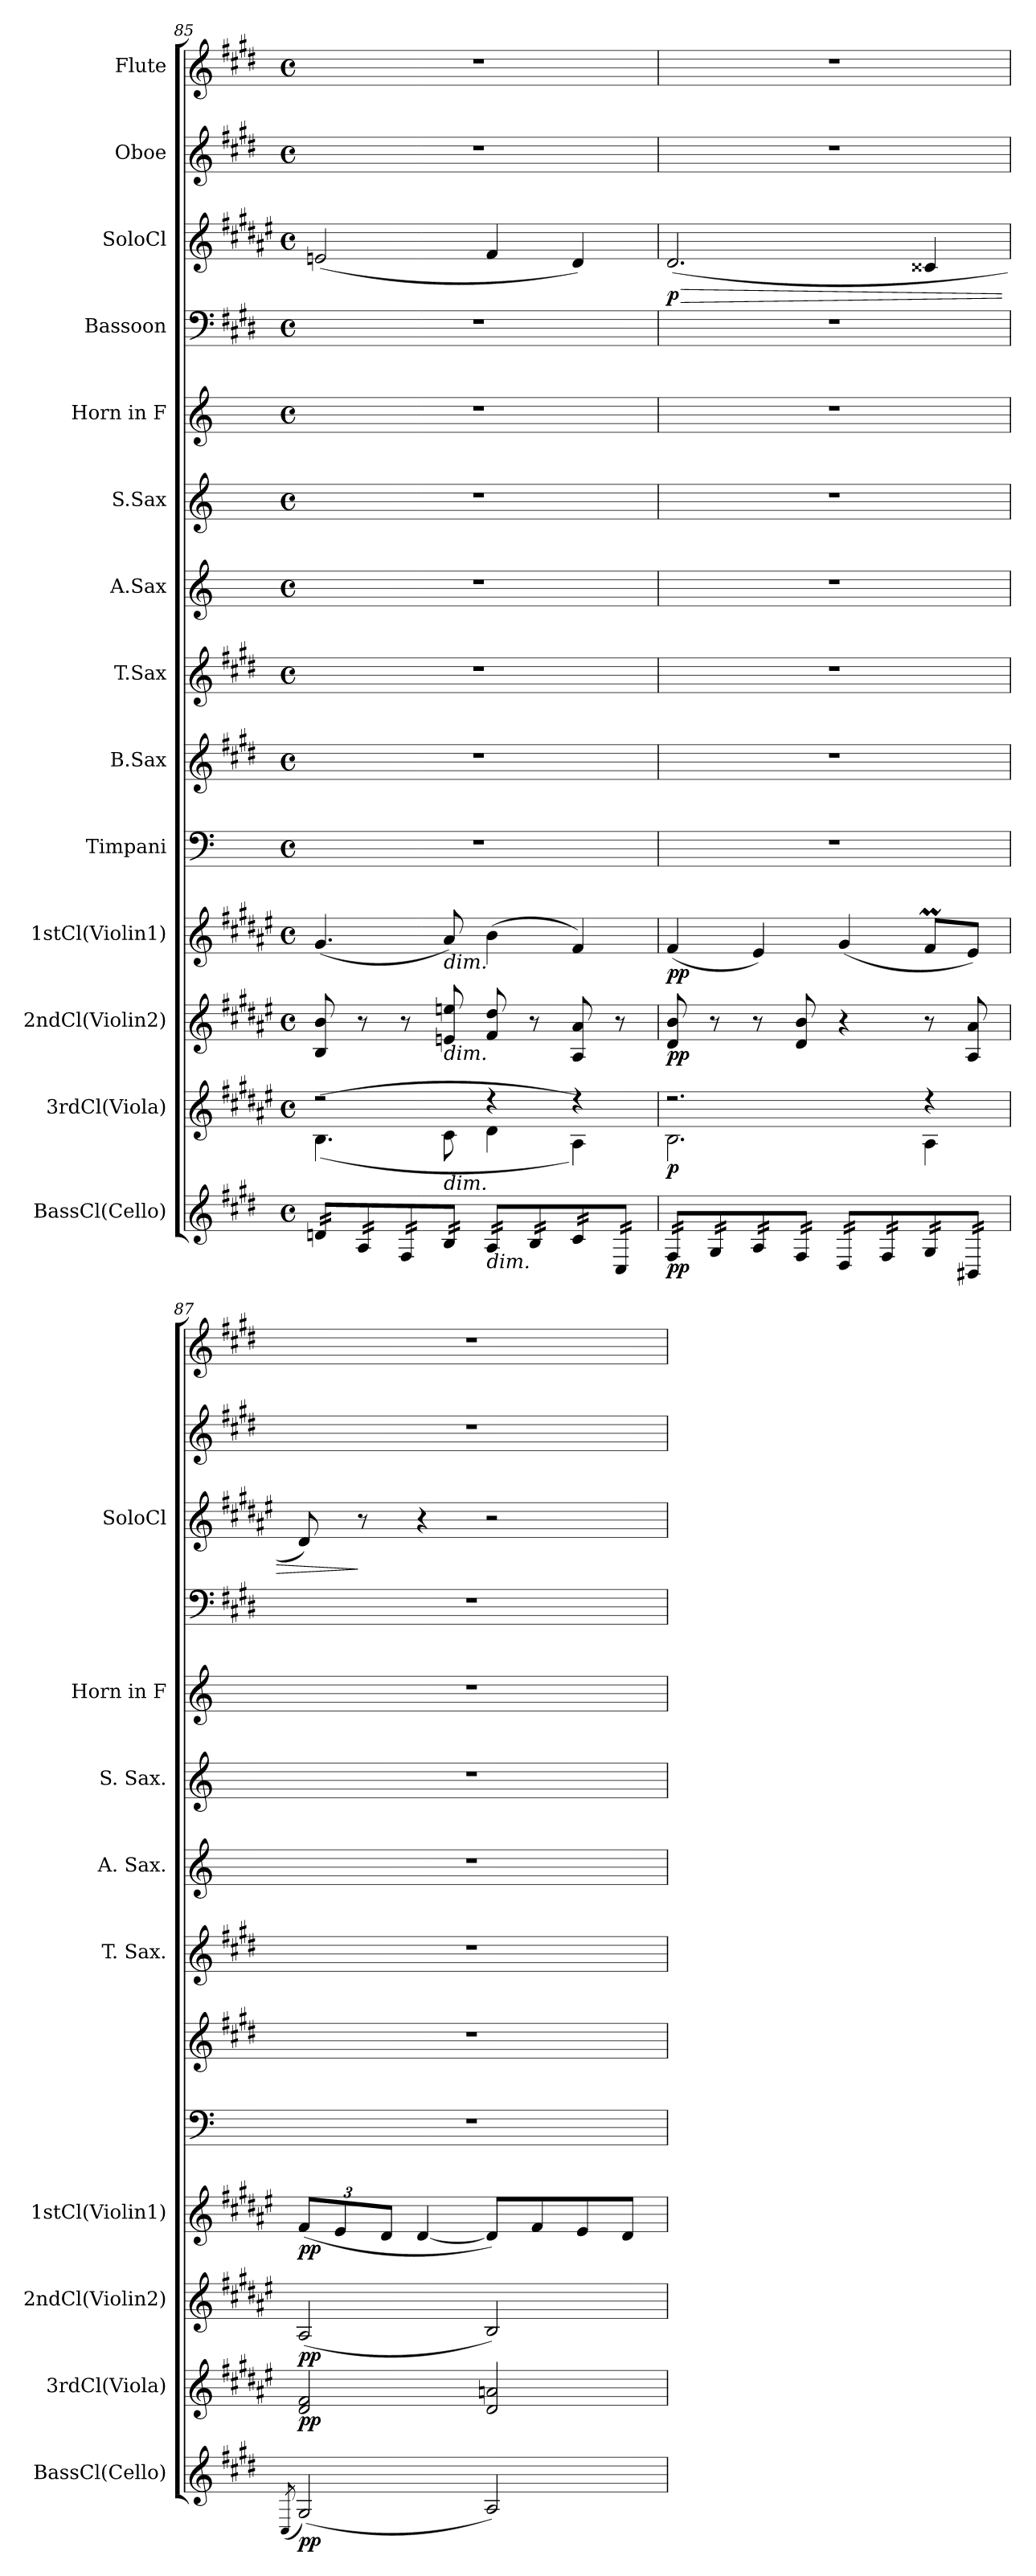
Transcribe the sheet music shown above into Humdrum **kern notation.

**kern	**dynam	**kern	**dynam	**kern	**dynam	**kern	**dynam	**kern	**kern	**kern	**kern	**kern	**kern	**kern	**kern	**dynam	**kern	**kern
*part14	*part14	*part13	*part13	*part12	*part12	*part11	*part11	*part10	*part9	*part8	*part7	*part6	*part5	*part4	*part3	*part3	*part2	*part1
*staff14	*staff14	*staff13	*staff13	*staff12	*staff12	*staff11	*staff11	*staff10	*staff9	*staff8	*staff7	*staff6	*staff5	*staff4	*staff3	*staff3	*staff2	*staff1
*I"BassCl(Cello)	*	*I"3rdCl(Viola)	*	*I"2ndCl(Violin2)	*	*I"1stCl(Violin1)	*	*I"Timpani	*I"B.Sax	*I"T.Sax	*I"A.Sax	*I"S.Sax	*I"Horn in F	*I"Bassoon	*I"SoloCl	*	*I"Oboe	*I"Flute
*I'BassCl(Cello)	*	*I'3rdCl(Viola)	*	*I'2ndCl(Violin2)	*	*I'1stCl(Violin1)	*	*	*	*I'T. Sax.	*I'A. Sax.	*I'S. Sax.	*I'Horn in F	*	*I'SoloCl	*	*	*
*clefG2	*	*clefG2	*	*clefG2	*	*clefG2	*	*clefF4	*clefG2	*clefG2	*clefG2	*clefG2	*clefG2	*clefF4	*clefG2	*	*clefG2	*clefG2
*ITrd8c14	*	*ITrd1c2	*	*ITrd1c2	*	*ITrd1c2	*	*	*ITrd12c21	*ITrd8c14	*ITrd5c9	*ITrd1c2	*ITrd4c7	*	*ITrd1c2	*	*	*
*k[f#c#g#d#]	*	*k[f#c#g#d#]	*	*k[f#c#g#d#]	*	*k[f#c#g#d#]	*	*k[]	*k[f#c#g#d#]	*k[f#c#g#d#]	*k[b-e-a-]	*k[b-e-]	*k[b-]	*k[f#c#g#d#]	*k[f#c#g#d#]	*	*k[f#c#g#d#]	*k[f#c#g#d#]
*M4/4	*	*M4/4	*	*M4/4	*	*M4/4	*	*M4/4	*M4/4	*M4/4	*M4/4	*M4/4	*M4/4	*M4/4	*M4/4	*	*M4/4	*M4/4
*met(c)	*	*met(c)	*	*met(c)	*	*met(c)	*	*met(c)	*met(c)	*met(c)	*met(c)	*met(c)	*met(c)	*met(c)	*met(c)	*	*met(c)	*met(c)
=85	=85	=85	=85	=85	=85	=85	=85	=85	=85	=85	=85	=85	=85	=85	=85	=85	=85	=85
*	*	*^	*	*	*	*	*	*	*	*	*	*	*	*	*	*	*	*
*tremolo	*	*	*	*	*	*	*	*	*	*	*	*	*	*	*	*	*	*	*
32Dn/LLL	.	(<2r	(<4.A\	.	8A/ 8a/	.	(<4.f#/	.	1r	1r	1r	1r	1r	1r	1r	(<2dn/	.	1r	1r
32Dn/	.	.	.	.	.	.	.	.	.	.	.	.	.	.	.	.	.	.	.
32Dn/	.	.	.	.	.	.	.	.	.	.	.	.	.	.	.	.	.	.	.
32Dn/	.	.	.	.	.	.	.	.	.	.	.	.	.	.	.	.	.	.	.
32AA/	.	.	.	.	8r	.	.	.	.	.	.	.	.	.	.	.	.	.	.
32AA/	.	.	.	.	.	.	.	.	.	.	.	.	.	.	.	.	.	.	.
32AA/	.	.	.	.	.	.	.	.	.	.	.	.	.	.	.	.	.	.	.
32AA/	.	.	.	.	.	.	.	.	.	.	.	.	.	.	.	.	.	.	.
32FF#/	.	.	.	.	8r	.	.	.	.	.	.	.	.	.	.	.	.	.	.
32FF#/	.	.	.	.	.	.	.	.	.	.	.	.	.	.	.	.	.	.	.
32FF#/	.	.	.	.	.	.	.	.	.	.	.	.	.	.	.	.	.	.	.
32FF#/	.	.	.	.	.	.	.	.	.	.	.	.	.	.	.	.	.	.	.
!	!	!	!	!	!	!	!LO:TX:b:i:t=dim.	!	!	!	!	!	!	!	!	!	!	!	!
!	!	!	!	!	!LO:TX:b:i:t=dim.	!	!	!	!	!	!	!	!	!	!	!	!	!	!
!	!	!	!LO:TX:b:i:t=dim.	!	!	!	!	!	!	!	!	!	!	!	!	!	!	!	!
32BB/	.	.	8B\	.	8dn/ 8ddn/	.	8g#/)	.	.	.	.	.	.	.	.	.	.	.	.
32BB/	.	.	.	.	.	.	.	.	.	.	.	.	.	.	.	.	.	.	.
32BB/	.	.	.	.	.	.	.	.	.	.	.	.	.	.	.	.	.	.	.
32BB/JJJ	.	.	.	.	.	.	.	.	.	.	.	.	.	.	.	.	.	.	.
!LO:TX:b:i:t=dim.	!	!	!	!	!	!	!	!	!	!	!	!	!	!	!	!	!	!	!
32AA/LLL	.	4r	4c#\	.	8e/ 8cc#/	.	(>4a\	.	.	.	.	.	.	.	.	4e/	.	.	.
32AA/	.	.	.	.	.	.	.	.	.	.	.	.	.	.	.	.	.	.	.
32AA/	.	.	.	.	.	.	.	.	.	.	.	.	.	.	.	.	.	.	.
32AA/	.	.	.	.	.	.	.	.	.	.	.	.	.	.	.	.	.	.	.
32BB/	.	.	.	.	8r	.	.	.	.	.	.	.	.	.	.	.	.	.	.
32BB/	.	.	.	.	.	.	.	.	.	.	.	.	.	.	.	.	.	.	.
32BB/	.	.	.	.	.	.	.	.	.	.	.	.	.	.	.	.	.	.	.
32BB/	.	.	.	.	.	.	.	.	.	.	.	.	.	.	.	.	.	.	.
32C#/	.	4r)	4G#\)	.	8G#/ 8g#/	.	4e/)	.	.	.	.	.	.	.	.	4c#/)	.	.	.
32C#/	.	.	.	.	.	.	.	.	.	.	.	.	.	.	.	.	.	.	.
32C#/	.	.	.	.	.	.	.	.	.	.	.	.	.	.	.	.	.	.	.
32C#/	.	.	.	.	.	.	.	.	.	.	.	.	.	.	.	.	.	.	.
32CC#/	.	.	.	.	8r	.	.	.	.	.	.	.	.	.	.	.	.	.	.
32CC#/	.	.	.	.	.	.	.	.	.	.	.	.	.	.	.	.	.	.	.
32CC#/	.	.	.	.	.	.	.	.	.	.	.	.	.	.	.	.	.	.	.
32CC#/JJJ	.	.	.	.	.	.	.	.	.	.	.	.	.	.	.	.	.	.	.
=86	=86	=86	=86	=86	=86	=86	=86	=86	=86	=86	=86	=86	=86	=86	=86	=86	=86	=86	=86
!	!LO:DY:b	!	!	!LO:DY:b	!	!LO:DY:b	!	!LO:DY:b	!	!	!	!	!	!	!	!	!LO:HP:b	!	!
!	!	!	!	!	!	!	!	!	!	!	!	!	!	!	!	!	!LO:DY:n=1:b	!	!
32FF#/LLL	pp	2.r	2.A\	p	8c#/ 8a/	pp	(<4e/	pp	1r	1r	1r	1r	1r	1r	1r	(<2.c#/	> p	1r	1r
32FF#/	.	.	.	.	.	.	.	.	.	.	.	.	.	.	.	.	.	.	.
32FF#/	.	.	.	.	.	.	.	.	.	.	.	.	.	.	.	.	.	.	.
32FF#/	.	.	.	.	.	.	.	.	.	.	.	.	.	.	.	.	.	.	.
32GG#/	.	.	.	.	8r	.	.	.	.	.	.	.	.	.	.	.	.	.	.
32GG#/	.	.	.	.	.	.	.	.	.	.	.	.	.	.	.	.	.	.	.
32GG#/	.	.	.	.	.	.	.	.	.	.	.	.	.	.	.	.	.	.	.
32GG#/	.	.	.	.	.	.	.	.	.	.	.	.	.	.	.	.	.	.	.
32AA/	.	.	.	.	8r	.	4d#/)	.	.	.	.	.	.	.	.	.	.	.	.
32AA/	.	.	.	.	.	.	.	.	.	.	.	.	.	.	.	.	.	.	.
32AA/	.	.	.	.	.	.	.	.	.	.	.	.	.	.	.	.	.	.	.
32AA/	.	.	.	.	.	.	.	.	.	.	.	.	.	.	.	.	.	.	.
32FF#/	.	.	.	.	8c#/ 8a/	.	.	.	.	.	.	.	.	.	.	.	.	.	.
32FF#/	.	.	.	.	.	.	.	.	.	.	.	.	.	.	.	.	.	.	.
32FF#/	.	.	.	.	.	.	.	.	.	.	.	.	.	.	.	.	.	.	.
32FF#/JJJ	.	.	.	.	.	.	.	.	.	.	.	.	.	.	.	.	.	.	.
32DD#/LLL	.	.	.	.	4r	.	(<4f#/	.	.	.	.	.	.	.	.	.	.	.	.
32DD#/	.	.	.	.	.	.	.	.	.	.	.	.	.	.	.	.	.	.	.
32DD#/	.	.	.	.	.	.	.	.	.	.	.	.	.	.	.	.	.	.	.
32DD#/	.	.	.	.	.	.	.	.	.	.	.	.	.	.	.	.	.	.	.
32FF#/	.	.	.	.	.	.	.	.	.	.	.	.	.	.	.	.	.	.	.
32FF#/	.	.	.	.	.	.	.	.	.	.	.	.	.	.	.	.	.	.	.
32FF#/	.	.	.	.	.	.	.	.	.	.	.	.	.	.	.	.	.	.	.
32FF#/	.	.	.	.	.	.	.	.	.	.	.	.	.	.	.	.	.	.	.
32GG#/	.	4r	4G#\	.	8r	.	8eM/L	.	.	.	.	.	.	.	.	4B#X/	.	.	.
32GG#/	.	.	.	.	.	.	.	.	.	.	.	.	.	.	.	.	.	.	.
32GG#/	.	.	.	.	.	.	.	.	.	.	.	.	.	.	.	.	.	.	.
32GG#/	.	.	.	.	.	.	.	.	.	.	.	.	.	.	.	.	.	.	.
32BBB#X/	.	.	.	.	8G#/ 8g#/	.	8d#/J)	.	.	.	.	.	.	.	.	.	.	.	.
32BBB#X/	.	.	.	.	.	.	.	.	.	.	.	.	.	.	.	.	.	.	.
32BBB#X/	.	.	.	.	.	.	.	.	.	.	.	.	.	.	.	.	.	.	.
32BBB#X/JJJ	.	.	.	.	.	.	.	.	.	.	.	.	.	.	.	.	.	.	.
*Xtremolo	*	*	*	*	*	*	*	*	*	*	*	*	*	*	*	*	*	*	*
*	*	*v	*v	*	*	*	*	*	*	*	*	*	*	*	*	*	*	*	*
=87	=87	=87	=87	=87	=87	=87	=87	=87	=87	=87	=87	=87	=87	=87	=87	=87	=87	=87
(<8qCC#/	.	.	.	.	.	.	.	.	.	.	.	.	.	.	.	.	.	.
*	*	*	*	*	*	*Xbrackettup	*	*	*	*	*	*	*	*	*	*	*	*
*	*	*	*	*	*	*	*	*	*	*	*	*	*	*	*^	*	*	*
!	!LO:DY:b	!	!LO:DY:b	!	!LO:DY:b	!	!LO:DY:b	!	!	!	!	!	!	!	!	!	!	!	!
(<2GG#/)	pp	2c#/ 2e/	pp	(<2G#/	pp	(<12e/L	pp	1r	1r	1r	1r	1r	1r	1r	8c#/)	8ryy	.	1r	1r
.	.	.	.	.	.	12d#/	.	.	.	.	.	.	.	.	.	.	.	.	.
.	.	.	.	.	.	.	.	.	.	.	.	.	.	.	8r	8ryy	]	.	.
.	.	.	.	.	.	12c#/J	.	.	.	.	.	.	.	.	.	.	.	.	.
.	.	.	.	.	.	[4c#/	.	.	.	.	.	.	.	.	4r	4ryy	.	.	.
2AA/)	.	2c#/ 2gn/	.	2A/)	.	8c#/L])	.	.	.	.	.	.	.	.	2r	2ryy	.	.	.
.	.	.	.	.	.	8e/	.	.	.	.	.	.	.	.	.	.	.	.	.
.	.	.	.	.	.	8d#/	.	.	.	.	.	.	.	.	.	.	.	.	.
.	.	.	.	.	.	8c#/J	.	.	.	.	.	.	.	.	.	.	.	.	.
*	*	*	*	*	*	*	*	*	*	*	*	*	*	*	*v	*v	*	*	*
=	=	=	=	=	=	=	=	=	=	=	=	=	=	=	=	=	=	=
*-	*-	*-	*-	*-	*-	*-	*-	*-	*-	*-	*-	*-	*-	*-	*-	*-	*-	*-
